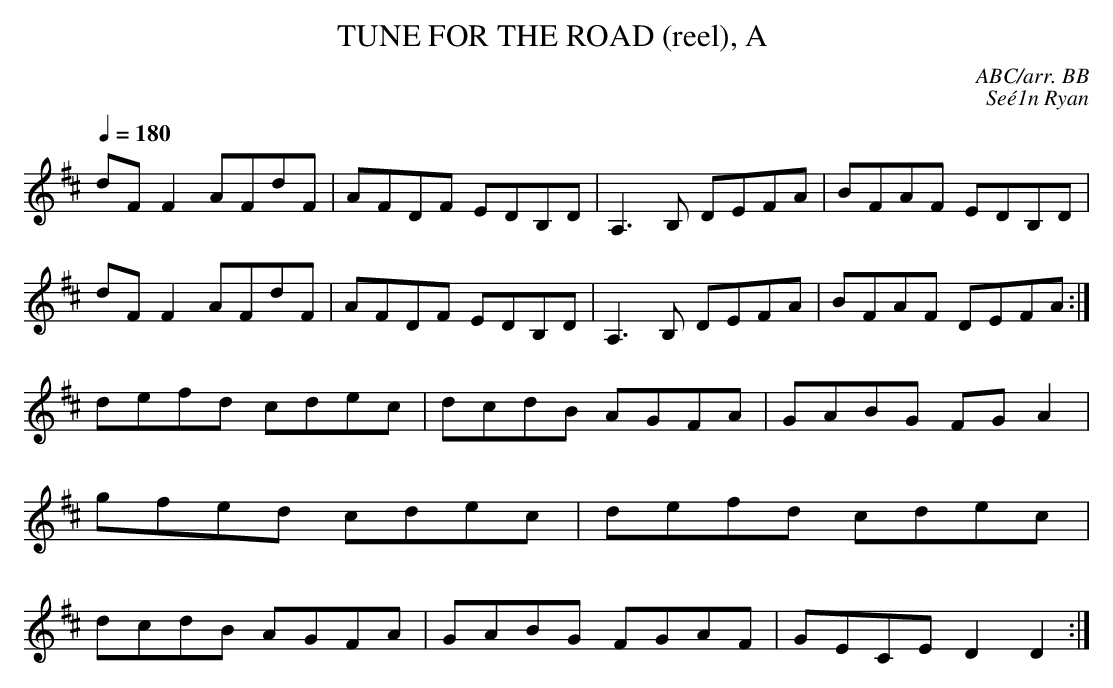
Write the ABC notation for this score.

X:1
T:TUNE FOR THE ROAD (reel), A \
C:ABC/arr. BB\
C:Se\'e1n Ryan\
Q:1/4=180\
L:1/8\
M:C\
K:D\
dFF2 AFdF|AFDF EDB,D|A,3B, DEFA|BFAF EDB,D|\
dFF2 AFdF|AFDF EDB,D|A,3B, DEFA|BFAF DEFA:|\
defd cdec|dcdB AGFA|GABG FGA2|gfed cdec|\
defd cdec|dcdB AGFA|GABG FGAF|GECE D2D2:|\
\
\
